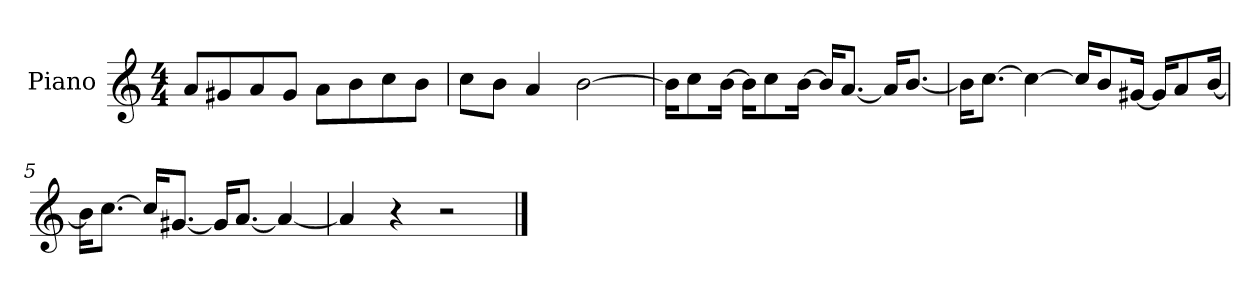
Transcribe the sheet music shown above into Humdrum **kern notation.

**kern
*part1
*staff1
*I"Piano
*I'P-no
*clefG2
*k[]
*M4/4
*MM90
=1
8a/L
8g#X/
8a/
8g#/J
8a\L
8b\
8cc\
8b\J
=2
8cc\L
8b\J
4a/
[2b\
=3
16b\KL]
8cc\
[16b\Jk
16b\KL]
8cc\
[16b\Jk
16b/KL]
[8.a/J
16a/KL]
[8.b/J
=4
16b\KL]
[8.cc\J
4cc\_
16cc/KL]
8b/
[16g#X/Jk
16g#/KL]
8a/
[16b/Jk
!!LO:LB:g=z
=5
16b\KL]
[8.cc\J
16cc/KL]
[8.g#X/J
16g#/KL]
[8.a/J
4a/_
=6
4a/]
4r
2r
==
*-
